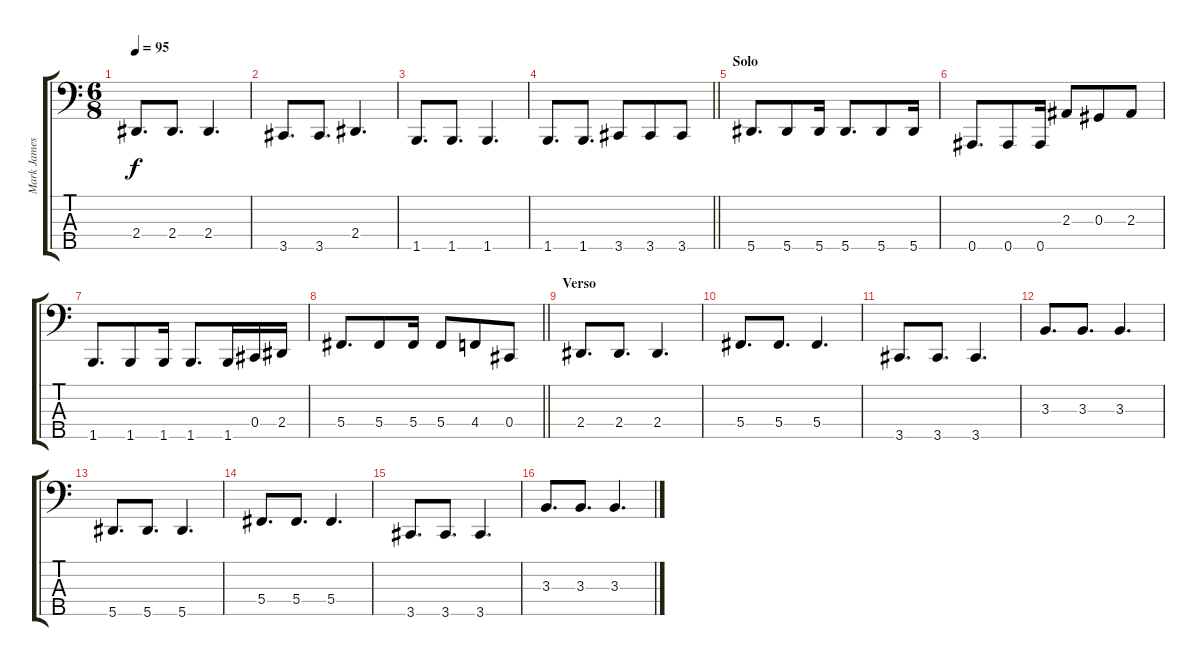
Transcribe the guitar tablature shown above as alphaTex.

\track ("Mark James" "Mark James") {instrument electricbassfinger}
\staff {score tabs}
\tuning (Gb2 Db2 Ab1 Db1 Bb0) {hide}
\ts (6 8)
\tempo 95
\clef f4
\ks c
2.4.8{d dy f} 2.4.8{d} 2.4.4{d} |
3.5.8{d} 3.5.8{d} 2.4.4{d} |
1.5.8{d} 1.5.8{d} 1.5.4{d} |
\barLineRight lightlight
1.5.8{d} 1.5.8{d} 3.5.8 3.5.8 3.5.8 |
\section ("" "Solo")
5.5.8{d} 5.5.8 5.5.16 5.5.8{d} 5.5.8 5.5.16 |
0.5.8{d} 0.5.8 0.5.16 2.3.8 0.3.8 2.3.8 |
1.5.8{d} 1.5.8 1.5.16 1.5.8{d} 1.5.16 0.4.16 2.4.16 |
\barLineRight lightlight
5.4.8{d} 5.4.8 5.4.16 5.4.8 4.4.8 0.4.8 |
\section ("" "Verso")
2.4.8{d} 2.4.8{d} 2.4.4{d} |
5.4.8{d} 5.4.8{d} 5.4.4{d} |
3.5.8{d} 3.5.8{d} 3.5.4{d} |
3.3.8{d} 3.3.8{d} 3.3.4{d} |
5.5.8{d} 5.5.8{d} 5.5.4{d} |
5.4.8{d} 5.4.8{d} 5.4.4{d} |
3.5.8{d} 3.5.8{d} 3.5.4{d} |
3.3.8{d} 3.3.8{d} 3.3.4{d}
